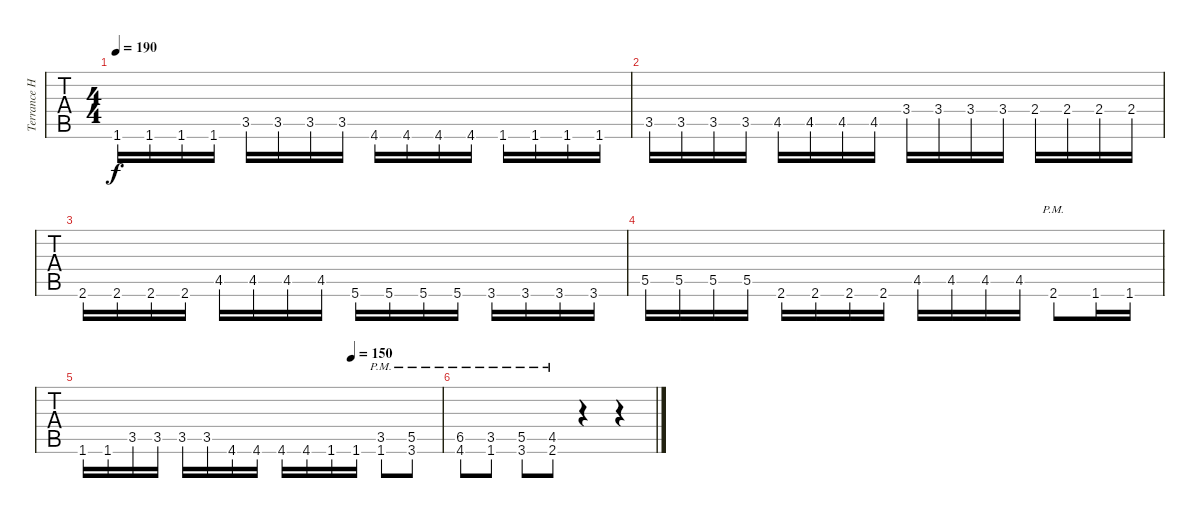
\track ("Terrance Hobbs" "Terrance H") {instrument distortionguitar}
\staff {tabs}
\tuning (C4 G3 Eb3 Bb2 F2 C2) {hide}
\ts (4 4)
\tempo 190
\clef g2
\ks c
1.6.16{dy f} 1.6.16 1.6.16 1.6.16 3.5.16 3.5.16 3.5.16 3.5.16 4.6.16 4.6.16 4.6.16 4.6.16 1.6.16 1.6.16 1.6.16 1.6.16 |
3.5.16 3.5.16 3.5.16 3.5.16 4.5.16 4.5.16 4.5.16 4.5.16 3.4.16 3.4.16 3.4.16 3.4.16 2.4.16 2.4.16 2.4.16 2.4.16 |
2.6.16 2.6.16 2.6.16 2.6.16 4.5.16 4.5.16 4.5.16 4.5.16 5.6.16 5.6.16 5.6.16 5.6.16 3.6.16 3.6.16 3.6.16 3.6.16 |
5.5.16 5.5.16 5.5.16 5.5.16 2.6.16 2.6.16 2.6.16 2.6.16 4.5.16 4.5.16 4.5.16 4.5.16 2.6{pm}.8 1.6.16 1.6.16 |
\tempo (150 0.75)
1.6.16 1.6.16 3.5.16 3.5.16 3.5.16 3.5.16 4.6.16 4.6.16 4.6.16 4.6.16 1.6.16 1.6.16 (3.5{pm} 1.6{pm}).8 (5.5{pm} 3.6{pm}).8 |
(6.5{pm} 4.6{pm}).8 (3.5{pm} 1.6{pm}).8 (5.5{pm} 3.6{pm}).8 (4.5{pm} 2.6{pm}).8 r.4 r.4
